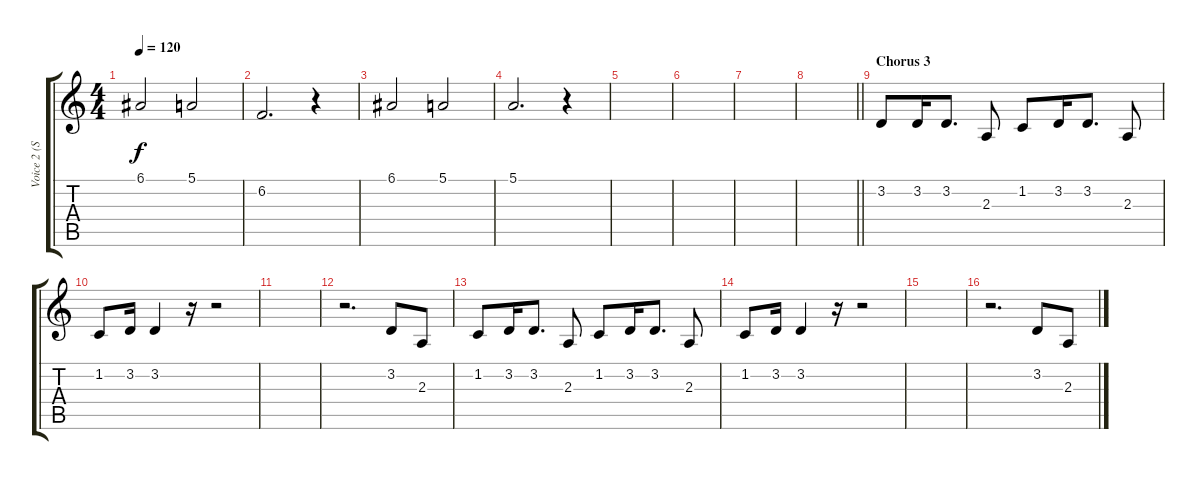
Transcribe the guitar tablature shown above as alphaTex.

\track ("Voice 2 (Synth. voice and shout)" "Voice 2 (S") {instrument brasssection}
\staff {score tabs}
\tuning (E4 B3 G3 D3 A2 E2) {hide}
\ts (4 4)
\tempo 120
\clef g2
\ks c
6.1.2{dy f} 5.1.2 |
6.2.2{d} r.4 |
6.1.2 5.1.2 |
5.1.2{d} r.4 |
|
|
|
\barLineRight lightlight
|
\section ("" "Chorus 3")
3.2.8{instrument brasssection} 3.2.16 3.2.8{d} 2.3.8 1.2.8 3.2.16 3.2.8{d} 2.3.8 |
1.2.8 3.2.16 3.2.4 r.16 r.2 |
|
r.2{d} 3.2.8 2.3.8 |
1.2.8 3.2.16 3.2.8{d} 2.3.8 1.2.8 3.2.16 3.2.8{d} 2.3.8 |
1.2.8 3.2.16 3.2.4 r.16 r.2 |
|
r.2{d} 3.2.8 2.3.8
